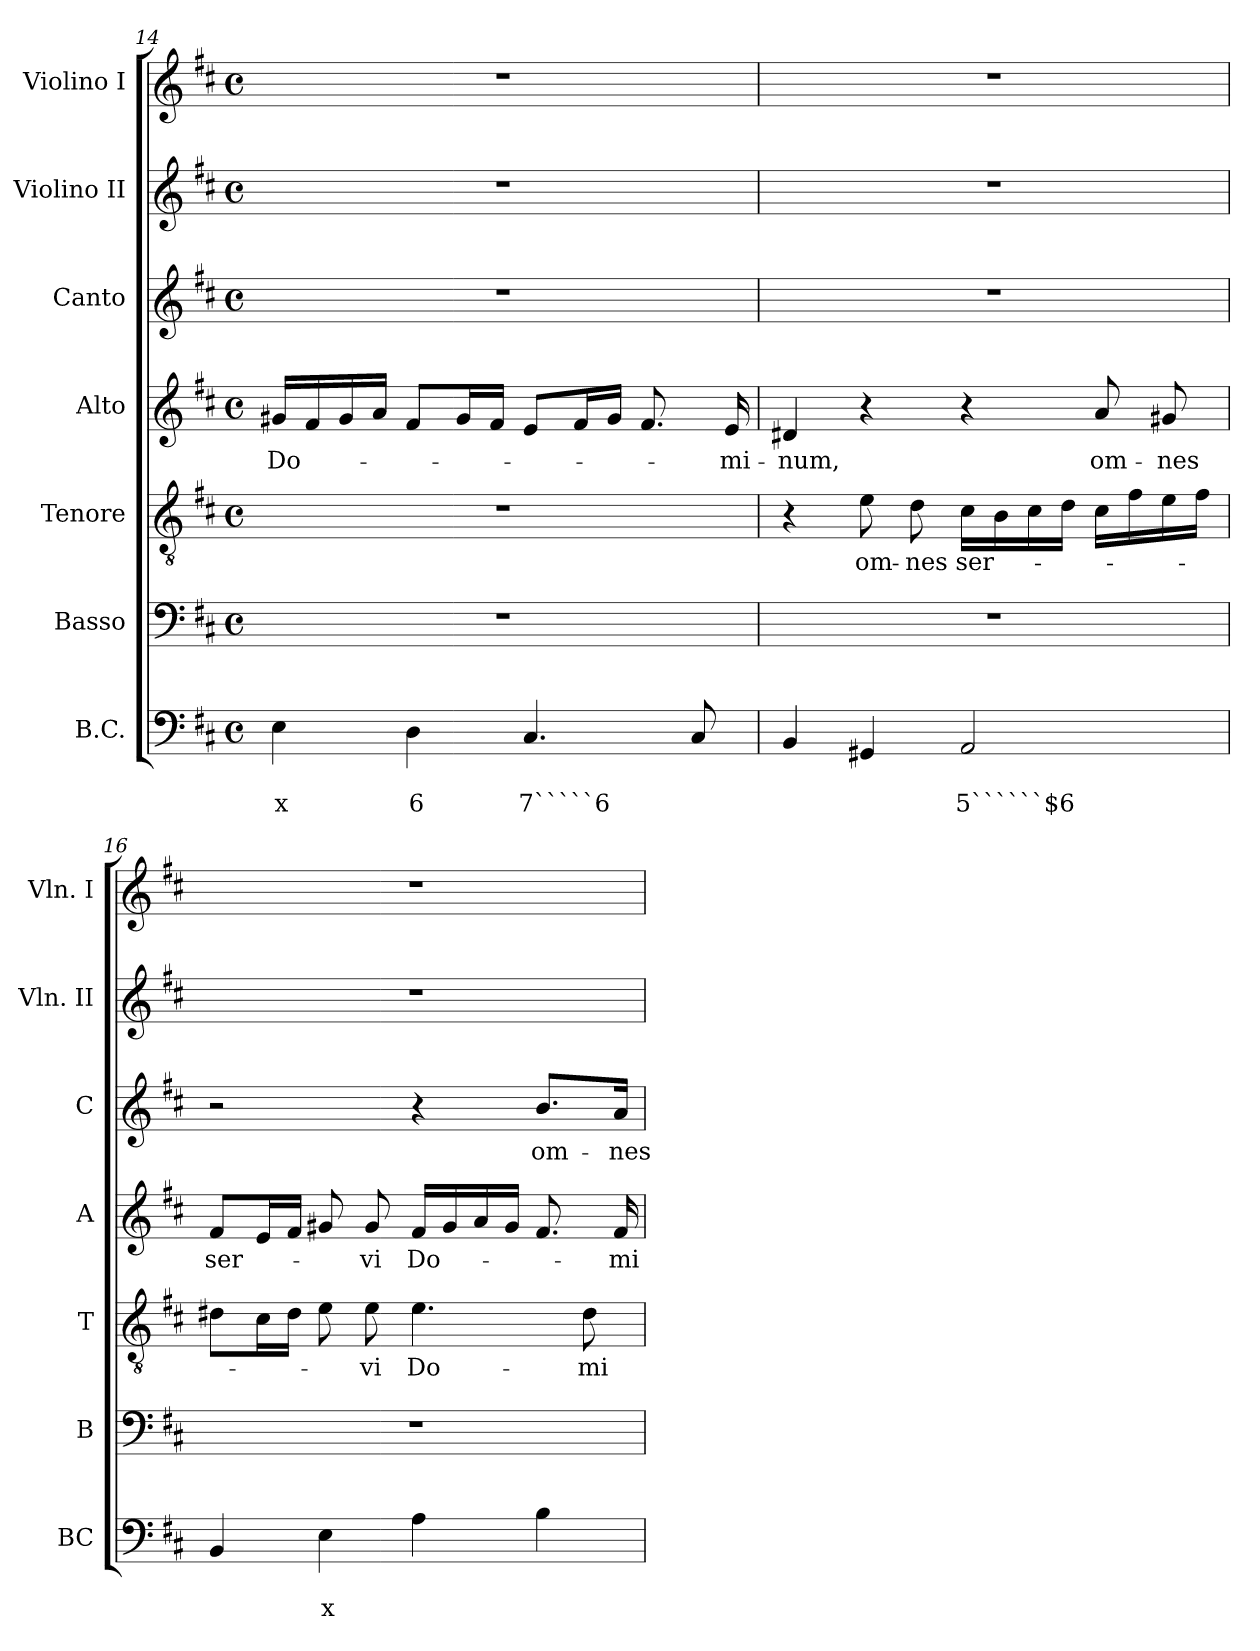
**kern	**text	**text	**kern	**kern	**text	**kern	**text	**kern	**text	**kern	**kern
*part7	*part7	*part7	*part6	*part5	*part5	*part4	*part4	*part3	*part3	*part2	*part1
*staff7	*staff7	*staff7	*staff6	*staff5	*staff5	*staff4	*staff4	*staff3	*staff3	*staff2	*staff1
*I"B.C.	*	*	*I"Basso	*I"Tenore	*	*I"Alto	*	*I"Canto	*	*I"Violino II	*I"Violino I
*I'BC	*	*	*I'B	*I'T	*	*I'A	*	*I'C	*	*I'Vln. II	*I'Vln. I
*clefF4	*	*	*clefF4	*clefGv2	*	*clefG2	*	*clefG2	*	*clefG2	*clefG2
*k[f#c#]	*	*	*k[f#c#]	*k[f#c#]	*	*k[f#c#]	*	*k[f#c#]	*	*k[f#c#]	*k[f#c#]
*D:	*	*	*D:	*D:	*	*D:	*	*D:	*	*D:	*D:
*M4/4	*	*	*M4/4	*M4/4	*	*M4/4	*	*M4/4	*	*M4/4	*M4/4
*met(c)	*	*	*met(c)	*met(c)	*	*met(c)	*	*met(c)	*	*met(c)	*met(c)
=14	=14	=14	=14	=14	=14	=14	=14	=14	=14	=14	=14
!	!	!LO:LY:b	!	!	!	!	!	!	!	!	!
!	!	!	!	!	!	!	!LO:LY:b	!	!	!	!
4E\	.	x	1r	1r	.	16g#X/LL	Do-	1r	.	1r	1r
.	.	.	.	.	.	16f#/	.	.	.	.	.
.	.	.	.	.	.	16g#/	.	.	.	.	.
.	.	.	.	.	.	16a/JJ	.	.	.	.	.
!	!	!LO:LY:b	!	!	!	!	!	!	!	!	!
4D\	.	6	.	.	.	8f#/L	.	.	.	.	.
.	.	.	.	.	.	16g#/L	.	.	.	.	.
.	.	.	.	.	.	16f#/JJ	.	.	.	.	.
!	!	!LO:LY:b	!	!	!	!	!	!	!	!	!
4.C#/	.	7`````6	.	.	.	8e/L	.	.	.	.	.
.	.	.	.	.	.	16f#/L	.	.	.	.	.
.	.	.	.	.	.	16g#/JJ	.	.	.	.	.
.	.	.	.	.	.	8.f#/	.	.	.	.	.
8C#/	.	.	.	.	.	.	.	.	.	.	.
!	!	!	!	!	!	!	!LO:LY:b	!	!	!	!
.	.	.	.	.	.	16e/	-mi-	.	.	.	.
=15	=15	=15	=15	=15	=15	=15	=15	=15	=15	=15	=15
!	!	!	!	!	!	!	!LO:LY:b	!	!	!	!
4BB/	.	.	1r	4r	.	4d#X/	-num,	1r	.	1r	1r
!	!	!	!	!	!LO:LY:b	!	!	!	!	!	!
4GG#X/	.	.	.	8e\	om-	4r	.	.	.	.	.
!	!	!	!	!	!LO:LY:b	!	!	!	!	!	!
.	.	.	.	8d\	-nes	.	.	.	.	.	.
!	!	!LO:LY:b	!	!	!	!	!	!	!	!	!
!	!	!	!	!	!LO:LY:b	!	!	!	!	!	!
2AA/	.	5``````$6	.	16c#\LL	ser-	4r	.	.	.	.	.
.	.	.	.	16B\	.	.	.	.	.	.	.
.	.	.	.	16c#\	.	.	.	.	.	.	.
.	.	.	.	16d\JJ	.	.	.	.	.	.	.
!	!	!	!	!	!	!	!LO:LY:b	!	!	!	!
.	.	.	.	16c#\LL	.	8a/	om-	.	.	.	.
.	.	.	.	16f#\	.	.	.	.	.	.	.
!	!	!	!	!	!	!	!LO:LY:b	!	!	!	!
.	.	.	.	16e\	.	8g#X/	-nes	.	.	.	.
.	.	.	.	16f#\JJ	.	.	.	.	.	.	.
!!LO:LB:g=z
=16	=16	=16	=16	=16	=16	=16	=16	=16	=16	=16	=16
!	!	!	!	!	!	!	!LO:LY:b	!	!	!	!
4BB/	.	.	1r	8d#X\L	.	8f#/L	ser-	2r	.	1r	1r
.	.	.	.	16c#\L	.	16e/L	.	.	.	.	.
.	.	.	.	16d#\JJ	.	16f#/JJ	.	.	.	.	.
!	!	!LO:LY:b	!	!	!	!	!	!	!	!	!
4E\	.	x	.	8e\	.	8g#X/	.	.	.	.	.
!	!	!	!	!	!LO:LY:b	!	!	!	!	!	!
!	!	!	!	!	!	!	!LO:LY:b	!	!	!	!
.	.	.	.	8e\	-vi	8g#/	-vi	.	.	.	.
!	!	!	!	!	!LO:LY:b	!	!	!	!	!	!
!	!	!	!	!	!	!	!LO:LY:b	!	!	!	!
4A\	.	.	.	4.e\	Do-	16f#/LL	Do-	4r	.	.	.
.	.	.	.	.	.	16g#/	.	.	.	.	.
.	.	.	.	.	.	16a/	.	.	.	.	.
.	.	.	.	.	.	16g#/JJ	.	.	.	.	.
!	!	!	!	!	!	!	!	!	!LO:LY:b	!	!
4B\	.	.	.	.	.	8.f#/	.	8.b/L	om-	.	.
!	!	!	!	!	!LO:LY:b	!	!	!	!	!	!
.	.	.	.	8d#\	-mi-	.	.	.	.	.	.
!	!	!	!	!	!	!	!LO:LY:b	!	!	!	!
!	!	!	!	!	!	!	!	!	!LO:LY:b	!	!
.	.	.	.	.	.	16f#/	-mi-	16a/Jk	-nes	.	.
=	=	=	=	=	=	=	=	=	=	=	=
*-	*-	*-	*-	*-	*-	*-	*-	*-	*-	*-	*-
